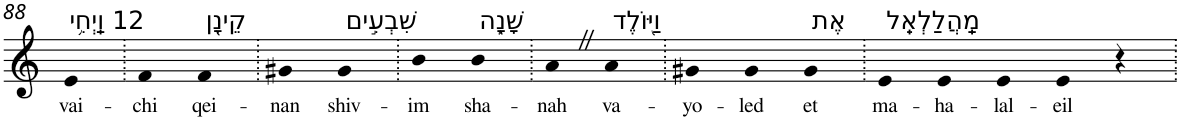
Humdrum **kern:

**kern	**text
*part1	*part1
*staff1	*staff1
*I"Piano	*
*I'Pno	*
!!LO:PB:g=z
*clefG2	*
*k[]	*
=88	=88
!LO:TX:a:t=12 וַֽיְחִ֥י	!
!	!LO:LY:b
4e	vai-
=89.	=89.
!	!LO:LY:b
4f	-chi
!LO:TX:a:t=קֵינָ֖ן	!
!	!LO:LY:b
4f	qei-
=90.	=90.
!	!LO:LY:b
4g#X	-nan
!LO:TX:a:t=שִׁבְעִ֣ים	!
!	!LO:LY:b
4g#	shiv-
=91.	=91.
!	!LO:LY:b
4b	-im
!LO:TX:a:t=שָׁנָ֑ה	!
!	!LO:LY:b
4b	sha-
=92.	=92.
!	!LO:LY:b
4aZ	-nah
!LO:TX:a:t=וַיּ֖וֹלֶד	!
!	!LO:LY:b
4a	va-
=93.	=93.
!	!LO:LY:b
4g#X	-yo-
!	!LO:LY:b
4g#	-led
!LO:TX:a:t=אֶת	!
!	!LO:LY:b
4g#	et
=94.	=94.
!LO:TX:a:t=מַֽהֲלַלְאֵֽל	!
!	!LO:LY:b
4e	ma-
!	!LO:LY:b
4e	-ha-
!	!LO:LY:b
4e	-lal-
!	!LO:LY:b
4e	-eil
4r	.
=.	=.
*-	*-
